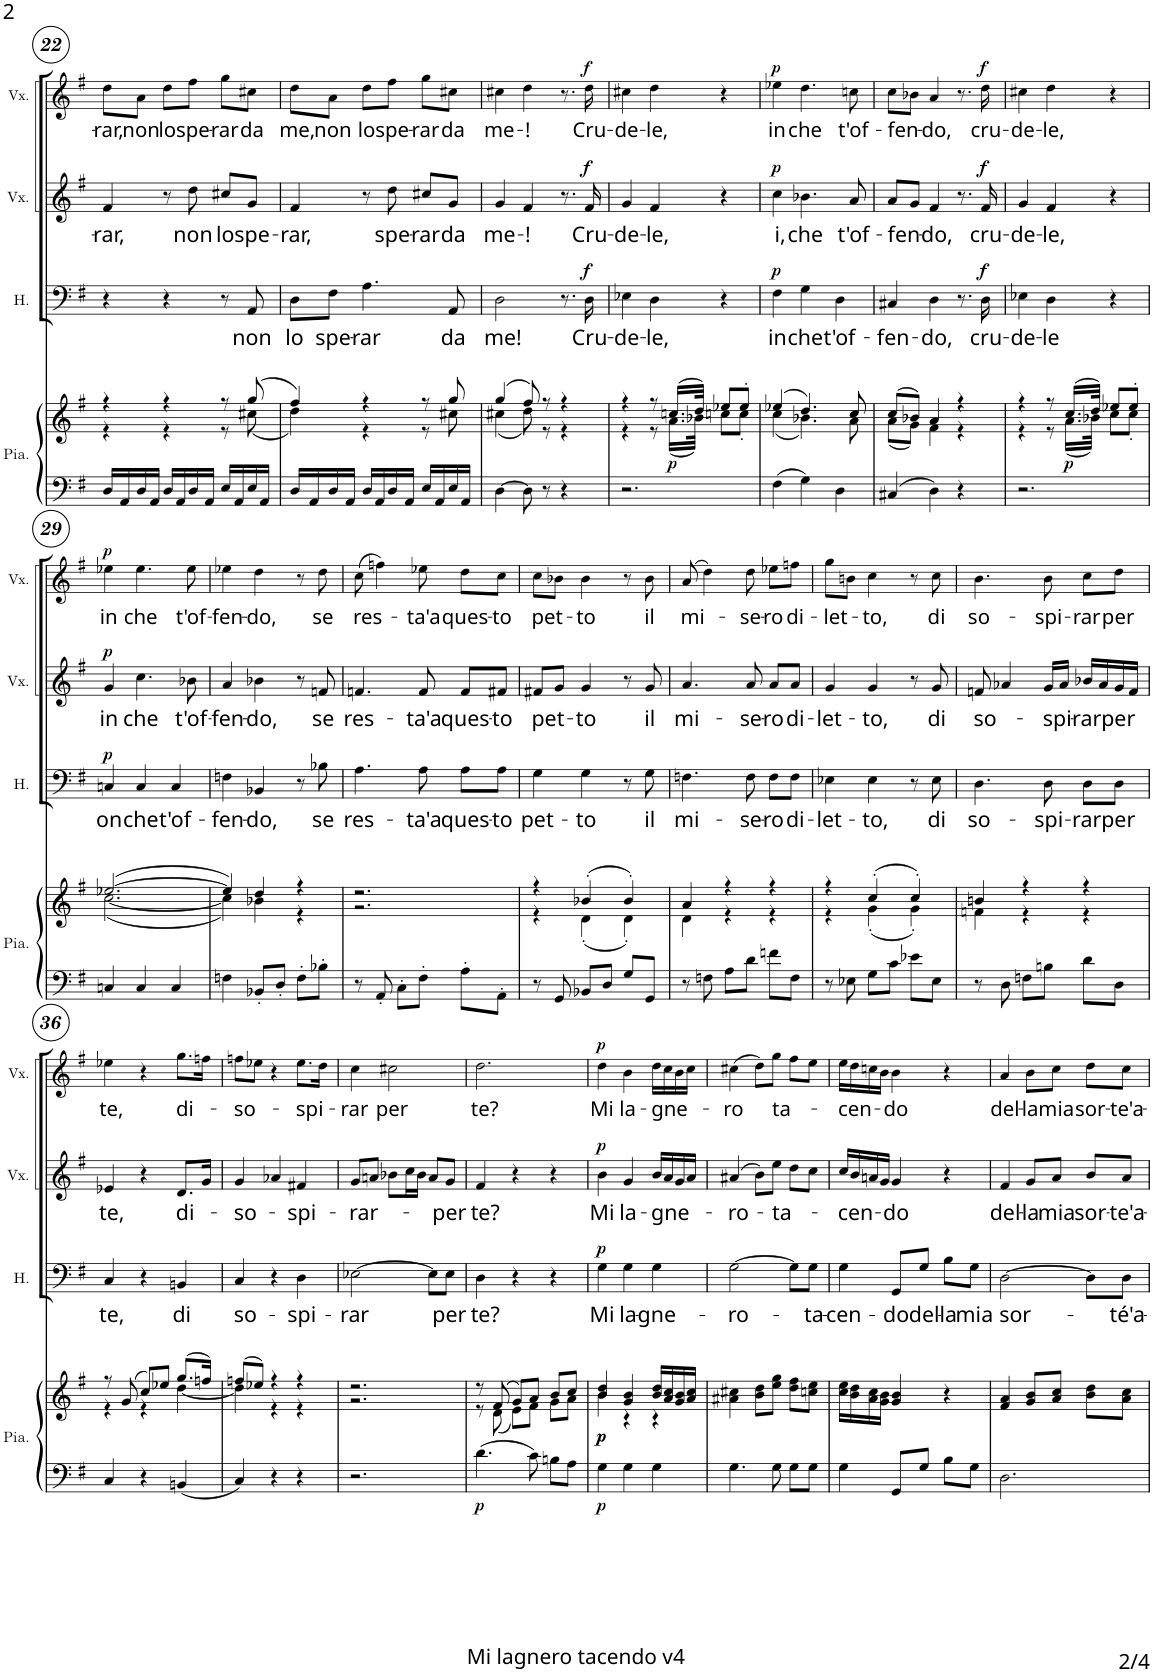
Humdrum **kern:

**kern	**kern	**dynam	**kern	**text	**dynam	**kern	**text	**dynam	**kern	**text	**dynam
*part4	*part4	*part4	*part3	*part3	*part3	*part2	*part2	*part2	*part1	*part1	*part1
*staff5	*staff4	*staff4/5	*staff3	*staff3	*staff3	*staff2	*staff2	*staff2	*staff1	*staff1	*staff1
*I"(cla 1 et 2) Piano (cor de basset)	*	*	*I"H	*	*	*I"Vx 2	*	*	*I"Vx 1	*	*
*I'Pia.	*	*	*I'H.	*	*	*I'Vx.	*	*	*I'Vx.	*	*
!!LO:PB:g=z
*clefF4	*clefG2	*	*clefF4	*	*	*clefG2	*	*	*clefG2	*	*
*	*	*	*Trd7c12	*	*	*	*	*	*	*	*
*k[f#]	*k[f#]	*	*k[f#]	*	*	*k[f#]	*	*	*k[f#]	*	*
*M3/4	*M3/4	*	*M3/4	*	*	*M3/4	*	*	*M3/4	*	*
=22	=22	=22	=22	=22	=22	=22	=22	=22	=22	=22	=22
*	*^	*	*	*	*	*	*	*	*	*	*
!	!	!	!	!	!	!	!	!LO:LY:b	!	!	!LO:LY:b	!
16D/LL	4r	4r	.	4r	.	.	4f#/	-rar,	.	8dd\L	-rar,	.
16AA/	.	.	.	.	.	.	.	.	.	.	.	.
!	!	!	!	!	!	!	!	!	!	!	!LO:LY:b	!
16D/	.	.	.	.	.	.	.	.	.	8a\J	non	.
16AA/JJ	.	.	.	.	.	.	.	.	.	.	.	.
!	!	!	!	!	!	!	!	!	!	!	!LO:LY:b	!
16D/LL	4r	4r	.	4r	.	.	8r	.	.	8dd\L	lo	.
16AA/	.	.	.	.	.	.	.	.	.	.	.	.
!	!	!	!	!	!	!	!	!LO:LY:b	!	!	!LO:LY:b	!
16D/	.	.	.	.	.	.	8dd\	non	.	8ff#\J	spe-	.
16AA/JJ	.	.	.	.	.	.	.	.	.	.	.	.
!	!	!	!	!	!	!	!	!LO:LY:b	!	!	!LO:LY:b	!
16E/LL	8r	8r	.	8r	.	.	8cc#X/L	lo	.	8gg\L	-rar	.
16AA/	.	.	.	.	.	.	.	.	.	.	.	.
!	!	!	!	!	!LO:LY:b	!	!	!LO:LY:b	!	!	!LO:LY:b	!
16E/	(8gg/	(8cc#X\	.	8AA/	non	.	8g/J	spe-	.	8cc#X\J	da	.
16AA/JJ	.	.	.	.	.	.	.	.	.	.	.	.
=23	=23	=23	=23	=23	=23	=23	=23	=23	=23	=23	=23	=23
!	!	!	!	!	!LO:LY:b	!	!	!LO:LY:b	!	!	!LO:LY:b	!
16D/LL	4ff#/)	4dd\)	.	8D\L	lo	.	4f#/	-rar,	.	8dd\L	me,	.
16AA/	.	.	.	.	.	.	.	.	.	.	.	.
!	!	!	!	!	!LO:LY:b	!	!	!	!	!	!LO:LY:b	!
16D/	.	.	.	8F#\J	spe-	.	.	.	.	8a\J	non	.
16AA/JJ	.	.	.	.	.	.	.	.	.	.	.	.
!	!	!	!	!	!LO:LY:b	!	!	!	!	!	!LO:LY:b	!
16D/LL	4r	4r	.	4.A\	-rar	.	8r	.	.	8dd\L	lo	.
16AA/	.	.	.	.	.	.	.	.	.	.	.	.
!	!	!	!	!	!	!	!	!LO:LY:b	!	!	!LO:LY:b	!
16D/	.	.	.	.	.	.	8dd\	spe-	.	8ff#\J	spe-	.
16AA/JJ	.	.	.	.	.	.	.	.	.	.	.	.
!	!	!	!	!	!	!	!	!LO:LY:b	!	!	!LO:LY:b	!
16E/LL	8r	8r	.	.	.	.	8cc#X/L	-rar	.	8gg\L	-rar	.
16AA/	.	.	.	.	.	.	.	.	.	.	.	.
!	!	!	!	!	!LO:LY:b	!	!	!LO:LY:b	!	!	!LO:LY:b	!
16E/	8gg/	8cc#X\	.	8AA/	da	.	8g/J	da	.	8cc#X\J	da	.
16AA/JJ	.	.	.	.	.	.	.	.	.	.	.	.
=24	=24	=24	=24	=24	=24	=24	=24	=24	=24	=24	=24	=24
!	!	!	!	!	!LO:LY:b	!	!	!LO:LY:b	!	!	!LO:LY:b	!
[4D\	(4gg/	(4cc#X\	.	2D\	me!	.	4g/	me-	.	4cc#X\	me-	.
!	!	!	!	!	!	!	!	!LO:LY:b	!	!	!LO:LY:b	!
8D\]	8ff#/)	8dd\)	.	.	.	.	4f#/	-!	.	4dd\	-!	.
8r	8r	8r	.	.	.	.	.	.	.	.	.	.
4r	4r	4r	.	8.r	.	.	8.r	.	.	8.r	.	.
!	!	!	!	!	!LO:LY:b	!LO:DY:a	!	!LO:LY:b	!LO:DY:a	!	!LO:LY:b	!LO:DY:a
.	.	.	.	16D\	Cru-	f	16f#/	Cru-	f	16dd\	Cru-	f
=25	=25	=25	=25	=25	=25	=25	=25	=25	=25	=25	=25	=25
!	!	!	!	!	!LO:LY:b	!	!	!LO:LY:b	!	!	!LO:LY:b	!
2.r	4r	4r	.	4E-X\	-de-	.	4g/	-de-	.	4cc#X\	-de-	.
!	!	!	!	!	!LO:LY:b	!	!	!LO:LY:b	!	!	!LO:LY:b	!
.	8r	8r	.	4D\	-le,	.	4f#/	-le,	.	4dd\	-le,	.
!	!	!	!LO:DY:b	!	!	!	!	!	!	!	!	!
.	(16.ccn/LL	(16.a\LL	p	.	.	.	.	.	.	.	.	.
.	32dd/JJk)	32b-X\JJk)	.	.	.	.	.	.	.	.	.	.
.	8ee-X/L	8ccn\L	.	4r	.	.	4r	.	.	4r	.	.
.	8ee-'/J	8cc'\J	.	.	.	.	.	.	.	.	.	.
=26	=26	=26	=26	=26	=26	=26	=26	=26	=26	=26	=26	=26
!	!	!	!	!	!LO:LY:b	!LO:DY:a	!	!LO:LY:b	!LO:DY:a	!	!LO:LY:b	!LO:DY:a
4F#\	(4ee-X/	(4cc\	.	4F#\	in	p	4cc\	i,	p	4ee-X\	in	p
!	!	!	!	!	!LO:LY:b	!	!	!LO:LY:b	!	!	!LO:LY:b	!
4G\	4.dd/)	4.b-X\)	.	4G\	che	.	4.b-X\	che	.	4.dd\	che	.
!	!	!	!	!	!LO:LY:b	!	!	!	!	!	!	!
4D\	.	.	.	4D\	t'of-	.	.	.	.	.	.	.
!	!	!	!	!	!	!	!	!LO:LY:b	!	!	!LO:LY:b	!
.	8cc/	8a\	.	.	.	.	8a/	t'of-	.	8ccn\	t'of-	.
=27	=27	=27	=27	=27	=27	=27	=27	=27	=27	=27	=27	=27
!	!	!	!	!	!LO:LY:b	!	!	!LO:LY:b	!	!	!LO:LY:b	!
4C#X/	(8cc/L	(8a\L	.	4C#X/	-fen-	.	8a/L	-fen-	.	8cc\L	-fen-	.
.	8b-X/J)	8g\J)	.	.	.	.	8g/J	.	.	8b-X\J	.	.
!	!	!	!	!	!LO:LY:b	!	!	!LO:LY:b	!	!	!LO:LY:b	!
4D\	4a/	4f#\	.	4D\	-do,	.	4f#/	-do,	.	4a/	-do,	.
4r	4r	4r	.	8.r	.	.	8.r	.	.	8.r	.	.
!	!	!	!	!	!LO:LY:b	!LO:DY:a	!	!LO:LY:b	!LO:DY:a	!	!LO:LY:b	!LO:DY:a
.	.	.	.	16D\	cru-	f	16f#/	cru-	f	16dd\	cru-	f
=28	=28	=28	=28	=28	=28	=28	=28	=28	=28	=28	=28	=28
!	!	!	!	!	!LO:LY:b	!	!	!LO:LY:b	!	!	!LO:LY:b	!
2.r	4r	4r	.	4E-X\	-de-	.	4g/	-de-	.	4cc#X\	-de-	.
!	!	!	!	!	!LO:LY:b	!	!	!LO:LY:b	!	!	!LO:LY:b	!
.	8r	8r	.	4D\	-le	.	4f#/	-le,	.	4dd\	-le,	.
!	!	!	!LO:DY:b	!	!	!	!	!	!	!	!	!
.	(16.cc/LL	(16.a\LL	p	.	.	.	.	.	.	.	.	.
.	32dd/JJk)	32b-X\JJk)	.	.	.	.	.	.	.	.	.	.
.	8ee-X/L	8cc\L	.	4r	.	.	4r	.	.	4r	.	.
.	8ee-'/J	8cc'\J	.	.	.	.	.	.	.	.	.	.
!!LO:LB:g=z
=29	=29	=29	=29	=29	=29	=29	=29	=29	=29	=29	=29	=29
!	!	!	!	!	!LO:LY:b	!LO:DY:a	!	!LO:LY:b	!LO:DY:a	!	!LO:LY:b	!LO:DY:a
4Cn/	([2.ee-X/	([2.cc\	.	4Cn/	on	p	4g/	in	p	4ee-X\	in	p
!	!	!	!	!	!LO:LY:b	!	!	!LO:LY:b	!	!	!LO:LY:b	!
4C/	.	.	.	4C/	che	.	4.cc\	che	.	4.ee-\	che	.
!	!	!	!	!	!LO:LY:b	!	!	!	!	!	!	!
4C/	.	.	.	4C/	t'of-	.	.	.	.	.	.	.
!	!	!	!	!	!	!	!	!LO:LY:b	!	!	!LO:LY:b	!
.	.	.	.	.	.	.	8b-X\	t'of-	.	8ee-\	t'of-	.
=30	=30	=30	=30	=30	=30	=30	=30	=30	=30	=30	=30	=30
!	!	!	!	!	!LO:LY:b	!	!	!LO:LY:b	!	!	!LO:LY:b	!
4Fn\	4ee-/])	4cc\])	.	4Fn\	-fen-	.	4a/	-fen-	.	4ee-X\	-fen-	.
!	!	!	!	!	!LO:LY:b	!	!	!LO:LY:b	!	!	!LO:LY:b	!
8BB-X'/L	4dd/	4b-X\	.	4BB-X/	-do,	.	4b-X\	-do,	.	4dd\	-do,	.
8D'/J	.	.	.	.	.	.	.	.	.	.	.	.
8F'\L	4r	4r	.	8r	.	.	8r	.	.	8r	.	.
!	!	!	!	!	!LO:LY:b	!	!	!LO:LY:b	!	!	!LO:LY:b	!
8B-X'\J	.	.	.	8B-X\	se	.	8fn/	se	.	8dd\	se	.
=31	=31	=31	=31	=31	=31	=31	=31	=31	=31	=31	=31	=31
!	!	!	!	!	!LO:LY:b	!	!	!LO:LY:b	!	!	!LO:LY:b	!
8r	2.r	2.r	.	4.A\	res-	.	4.fn/	res-	.	(8cc\	res-	.
8AA'/	.	.	.	.	.	.	.	.	.	4ffn\)	.	.
8C'\L	.	.	.	.	.	.	.	.	.	.	.	.
!	!	!	!	!	!LO:LY:b	!	!	!LO:LY:b	!	!	!LO:LY:b	!
8F#'\J	.	.	.	8A\	-ta'a	.	8f/	-ta'a	.	8ee-X\	-ta'a	.
!	!	!	!	!	!LO:LY:b	!	!	!LO:LY:b	!	!	!LO:LY:b	!
8A'\L	.	.	.	8A\L	ques-	.	8f/L	ques-	.	8dd\L	ques-	.
!	!	!	!	!	!LO:LY:b	!	!	!LO:LY:b	!	!	!LO:LY:b	!
8AA'\J	.	.	.	8A\J	-to	.	8f#X/J	-to	.	8cc\J	-to	.
=32	=32	=32	=32	=32	=32	=32	=32	=32	=32	=32	=32	=32
!	!	!	!	!	!LO:LY:b	!	!	!LO:LY:b	!	!	!LO:LY:b	!
8r	4r	4r	.	4G\	pet-	.	8f#X/L	pet-	.	8cc\L	pet-	.
8GG/	.	.	.	.	.	.	8g/J	.	.	8b-X\J	.	.
!	!	!	!	!	!LO:LY:b	!	!	!LO:LY:b	!	!	!LO:LY:b	!
8BB-X/L	(4b-X'/	(4d'\	.	4G\	-to	.	4g/	-to	.	4b-\	-to	.
8D/J	.	.	.	.	.	.	.	.	.	.	.	.
8G/L	4b-'/)	4d'\)	.	8r	.	.	8r	.	.	8r	.	.
!	!	!	!	!	!LO:LY:b	!	!	!LO:LY:b	!	!	!LO:LY:b	!
8GG/J	.	.	.	8G\	il	.	8g/	il	.	8b-\	il	.
=33	=33	=33	=33	=33	=33	=33	=33	=33	=33	=33	=33	=33
!	!	!	!	!	!LO:LY:b	!	!	!LO:LY:b	!	!	!LO:LY:b	!
8r	4a/	4d\	.	4.Fn\	mi-	.	4.a/	mi-	.	(8a/	mi-	.
8Fn\	.	.	.	.	.	.	.	.	.	4dd\)	.	.
8A\L	4r	4r	.	.	.	.	.	.	.	.	.	.
!	!	!	!	!	!LO:LY:b	!	!	!LO:LY:b	!	!	!LO:LY:b	!
8d\J	.	.	.	8F\	-se-	.	8a/	-se-	.	8dd\	se-	.
!	!	!	!	!	!LO:LY:b	!	!	!LO:LY:b	!	!	!LO:LY:b	!
8fn\L	4r	4r	.	8F\L	-ro	.	8a/L	-ro	.	8ee-X\L	-ro	.
!	!	!	!	!	!LO:LY:b	!	!	!LO:LY:b	!	!	!LO:LY:b	!
8F\J	.	.	.	8F\J	di-	.	8a/J	di-	.	8ffn\J	di-	.
=34	=34	=34	=34	=34	=34	=34	=34	=34	=34	=34	=34	=34
!	!	!	!	!	!LO:LY:b	!	!	!LO:LY:b	!	!	!LO:LY:b	!
8r	4r	4r	.	4E-X\	-let-	.	4g/	-let-	.	8gg\L	-let-	.
8E-X\	.	.	.	.	.	.	.	.	.	8bn\J	.	.
!	!	!	!	!	!LO:LY:b	!	!	!LO:LY:b	!	!	!LO:LY:b	!
8G\L	(4cc'/	(4g'\	.	4E-\	-to,	.	4g/	-to,	.	4cc\	-to,	.
8c\J	.	.	.	.	.	.	.	.	.	.	.	.
8e-X\L	4cc'/)	4g'\)	.	8r	.	.	8r	.	.	8r	.	.
!	!	!	!	!	!LO:LY:b	!	!	!LO:LY:b	!	!	!LO:LY:b	!
8E-\J	.	.	.	8E-\	di	.	8g/	di	.	8cc\	di	.
=35	=35	=35	=35	=35	=35	=35	=35	=35	=35	=35	=35	=35
!	!	!	!	!	!LO:LY:b	!	!	!LO:LY:b	!	!	!LO:LY:b	!
8r	4bn/	4fn\	.	4.D\	so-	.	8fn/	so-	.	4.b\	so-	.
8D\	.	.	.	.	.	.	4a-X/	.	.	.	.	.
8Fn\L	4r	4r	.	.	.	.	.	.	.	.	.	.
!	!	!	!	!	!LO:LY:b	!	!	!LO:LY:b	!	!	!LO:LY:b	!
8Bn\J	.	.	.	8D\	-spi-	.	16g/LL	-spi-	.	8b\	-spi-	.
.	.	.	.	.	.	.	16a-/JJ	.	.	.	.	.
!	!	!	!	!	!LO:LY:b	!	!	!LO:LY:b	!	!	!LO:LY:b	!
8d\L	4r	4r	.	8D\L	-rar	.	16b-X/LL	-rar	.	8cc\L	-rar	.
.	.	.	.	.	.	.	16a-/	.	.	.	.	.
!	!	!	!	!	!LO:LY:b	!	!	!LO:LY:b	!	!	!LO:LY:b	!
8D\J	.	.	.	8D\J	per	.	16g/	per	.	8dd\J	per	.
.	.	.	.	.	.	.	16f/JJ	.	.	.	.	.
!!LO:LB:g=z
=36	=36	=36	=36	=36	=36	=36	=36	=36	=36	=36	=36	=36
!	!	!	!	!	!LO:LY:b	!	!	!LO:LY:b	!	!	!LO:LY:b	!
4C/	8r	4r	.	4C/	te,	.	4e-X/	te,	.	4ee-X\	te,	.
.	(8g/	.	.	.	.	.	.	.	.	.	.	.
4r	8cc/L)	4r	.	4r	.	.	4r	.	.	4r	.	.
.	8ee-X/J	.	.	.	.	.	.	.	.	.	.	.
!	!	!	!	!	!LO:LY:b	!	!	!LO:LY:b	!	!	!LO:LY:b	!
4BBn/	(8.gg/L	[4dd\	.	4BBn/	di	.	8.d/L	di-	.	8.gg\L	di-	.
.	16ffn/Jk)	.	.	.	.	.	16g/Jk	.	.	16ffn\Jk	.	.
=37	=37	=37	=37	=37	=37	=37	=37	=37	=37	=37	=37	=37
!	!	!	!	!	!LO:LY:b	!	!	!LO:LY:b	!	!	!LO:LY:b	!
4C/	(8ffn/L	4dd\]	.	4C/	so-	.	4g/	-so-	.	8ffn\L	-so-	.
.	8ee-X/J)	.	.	.	.	.	.	.	.	8ee-X\J	.	.
4r	4r	4r	.	4r	.	.	4a-X/	.	.	4r	.	.
!	!	!	!	!	!LO:LY:b	!	!	!LO:LY:b	!	!	!LO:LY:b	!
4r	4r	4r	.	4D\	-spi-	.	4f#X/	-spi-	.	8.ee-\L	-spi-	.
.	.	.	.	.	.	.	.	.	.	16dd\Jk	.	.
=38	=38	=38	=38	=38	=38	=38	=38	=38	=38	=38	=38	=38
!	!	!	!	!	!LO:LY:b	!	!	!LO:LY:b	!	!	!LO:LY:b	!
2.r	2.r	2.r	.	[2E-X\	-rar	.	8g/L	-rar-	.	4cc\	-rar	.
.	.	.	.	.	.	.	8an/J	.	.	.	.	.
!	!	!	!	!	!	!	!	!	!	!	!LO:LY:b	!
.	.	.	.	.	.	.	8b-X\L	.	.	2cc#X\	per	.
.	.	.	.	.	.	.	16cc\L	.	.	.	.	.
.	.	.	.	.	.	.	16b-\JJ	.	.	.	.	.
.	.	.	.	8E-\L]	.	.	8a/L	.	.	.	.	.
!	!	!	!	!	!LO:LY:b	!	!	!LO:LY:b	!	!	!	!
.	.	.	.	8E-\J	per	.	8g/J	-per	.	.	.	.
=39	=39	=39	=39	=39	=39	=39	=39	=39	=39	=39	=39	=39
!	!	!	!LO:DY:b=2	!	!LO:LY:b	!	!	!LO:LY:b	!	!	!LO:LY:b	!
4.d\	8r	8r	p	4D\	te?	.	4f#/	te?	.	2.dd\	te?	.
.	(8f#/	(8d\	.	.	.	.	.	.	.	.	.	.
.	8g/L)	8e\L)	.	4r	.	.	4r	.	.	.	.	.
8c\	8a/J	8f#\J	.	.	.	.	.	.	.	.	.	.
8Bn\L	8b/L	8g\L	.	4r	.	.	4r	.	.	.	.	.
8A\J	8cc/J	8a\J	.	.	.	.	.	.	.	.	.	.
=40	=40	=40	=40	=40	=40	=40	=40	=40	=40	=40	=40	=40
!	!	!	!LO:DY:b=2	!	!LO:LY:b	!	!	!LO:LY:b	!	!	!LO:LY:b	!
!	!	!	!LO:DY:n=1:b	!	!	!	!	!	!	!	!	!
!	!	!	!LO:DY:n=2:b	!	!	!LO:DY:a	!	!	!LO:DY:a	!	!	!LO:DY:a
4G\	4b/ 4dd/	4b\	p p p	4G\	Mi	p	4b\	Mi	p	4dd\	Mi	p
!	!	!	!	!	!LO:LY:b	!	!	!LO:LY:b	!	!	!LO:LY:b	!
4G\	4g/ 4b/	4r	.	4G\	la-	.	4g/	la-	.	4b\	la-	.
!	!	!	!	!	!LO:LY:b	!	!	!LO:LY:b	!	!	!LO:LY:b	!
4G\	16b/ 16dd/LL	4r	.	4G\	-gne-	.	16b/LL	-gne-	.	16dd\LL	-gne-	.
.	16a/ 16cc/	.	.	.	.	.	16a/	.	.	16cc\	.	.
.	16g/ 16b/	.	.	.	.	.	16g/	.	.	16b\	.	.
.	16a/ 16cc/JJ	.	.	.	.	.	16a/JJ	.	.	16cc\JJ	.	.
*	*v	*v	*	*	*	*	*	*	*	*	*	*
=41	=41	=41	=41	=41	=41	=41	=41	=41	=41	=41	=41
!	!	!	!	!LO:LY:b	!	!	!LO:LY:b	!	!	!LO:LY:b	!
4.G\	4a#X\ 4cc#X\	.	[2G\	-ro-	.	(4a#X/	-ro-	.	(4cc#X\	-ro	.
.	8b\ 8dd\L	.	.	.	.	8b\L)	.	.	8dd\L)	.	.
!	!	!	!	!	!	!	!LO:LY:b	!	!	!LO:LY:b	!
8G\	8ee\ 8gg\J	.	.	.	.	8ee\J	-ta-	.	8gg\J	ta-	.
8G\L	8dd\ 8ff#\L	.	8G\L]	.	.	8dd\L	.	.	8ff#\L	.	.
!	!	!	!	!LO:LY:b	!	!	!	!	!	!	!
8G\J	8ccn\ 8ee\J	.	8G\J	-ta-	.	8cc\J	.	.	8ee\J	.	.
=42	=42	=42	=42	=42	=42	=42	=42	=42	=42	=42	=42
!	!	!	!	!LO:LY:b	!	!	!LO:LY:b	!	!	!LO:LY:b	!
4G\	16cc\ 16ee\LL	.	4G\	-cen-	.	16cc/LL	-cen-	.	16ee\LL	-cen-	.
.	16b\ 16dd\	.	.	.	.	16b/	.	.	16dd\	.	.
.	16a\ 16cc\	.	.	.	.	16an/	.	.	16ccn\	.	.
.	16g\ 16b\JJ	.	.	.	.	16g/JJ	.	.	16b\JJ	.	.
!	!	!	!	!LO:LY:b	!	!	!LO:LY:b	!	!	!LO:LY:b	!
8GG/L	4g/ 4b/	.	8GG/L	-do	.	4g/	-do	.	4b\	-do	.
!	!	!	!	!LO:LY:b	!	!	!	!	!	!	!
8G/J	.	.	8G/J	del-	.	.	.	.	.	.	.
!	!	!	!	!LO:LY:b	!	!	!	!	!	!	!
8B\L	4r	.	8B\L	-la	.	4r	.	.	4r	.	.
!	!	!	!	!LO:LY:b	!	!	!	!	!	!	!
8G\J	.	.	8G\J	mia	.	.	.	.	.	.	.
=43	=43	=43	=43	=43	=43	=43	=43	=43	=43	=43	=43
!	!	!	!	!LO:LY:b	!	!	!LO:LY:b	!	!	!LO:LY:b	!
2.D\	4f#/ 4a/	.	[2D\	sor-	.	4f#/	del-	.	4a/	del-	.
!	!	!	!	!	!	!	!LO:LY:b	!	!	!LO:LY:b	!
.	8g/ 8b/L	.	.	.	.	8g/L	-la	.	8b\L	-la	.
!	!	!	!	!	!	!	!LO:LY:b	!	!	!LO:LY:b	!
.	8a/ 8cc/J	.	.	.	.	8a/J	mia	.	8cc\J	mia	.
!	!	!	!	!	!	!	!LO:LY:b	!	!	!LO:LY:b	!
.	8b\ 8dd\L	.	8D\L]	.	.	8b/L	sor-	.	8dd\L	sor-	.
!	!	!	!	!LO:LY:b	!	!	!LO:LY:b	!	!	!LO:LY:b	!
.	8a\ 8cc\J	.	8D\J	-té'a-	.	8a/J	-te'a-	.	8cc\J	-te'a-	.
=	=	=	=	=	=	=	=	=	=	=	=
*-	*-	*-	*-	*-	*-	*-	*-	*-	*-	*-	*-
